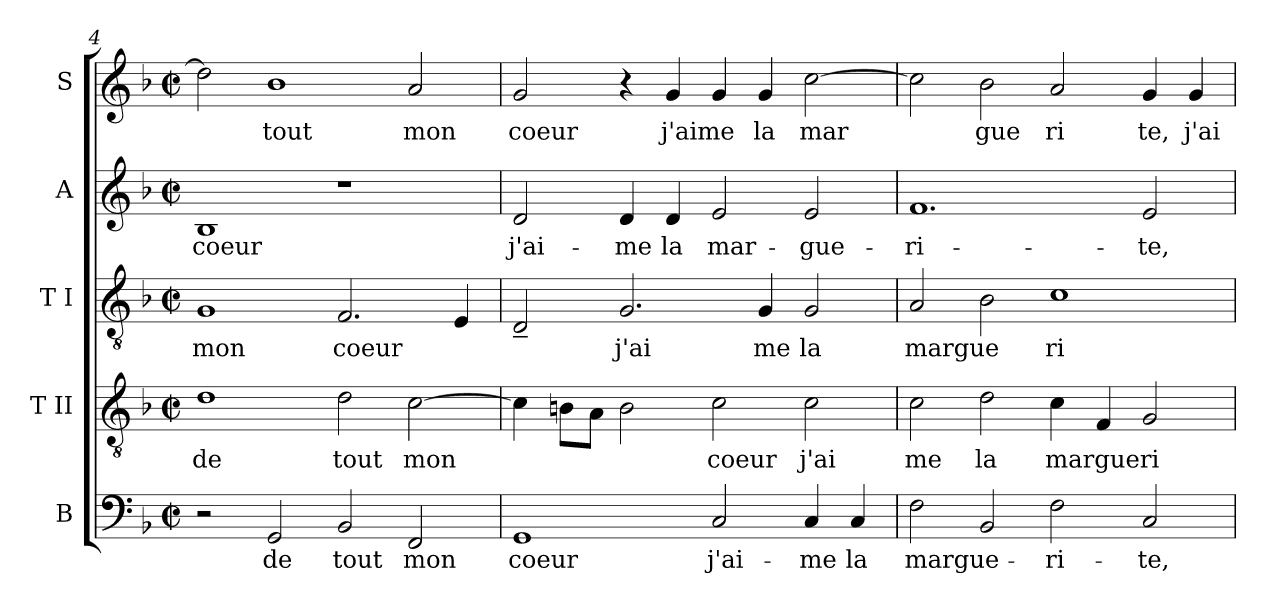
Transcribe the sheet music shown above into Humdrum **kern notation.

**kern	**text	**kern	**text	**kern	**text	**kern	**text	**kern	**text
*part5	*part5	*part4	*part4	*part3	*part3	*part2	*part2	*part1	*part1
*staff5	*staff5	*staff4	*staff4	*staff3	*staff3	*staff2	*staff2	*staff1	*staff1
*I"B	*	*I"T II	*	*I"T I	*	*I"A	*	*I"S	*
*clefF4	*	*clefGv2	*	*clefGv2	*	*clefG2	*	*clefG2	*
*k[b-]	*	*k[b-]	*	*k[b-]	*	*k[b-]	*	*k[b-]	*
*F:	*	*F:	*	*F:	*	*F:	*	*F:	*
*M2/2	*	*M2/2	*	*M2/2	*	*M2/2	*	*M2/2	*
*met(c|)	*	*met(c|)	*	*met(c|)	*	*met(c|)	*	*met(c|)	*
=4	=4	=4	=4	=4	=4	=4	=4	=4	=4
!	!	!	!LO:LY:b:cj	!	!LO:LY:b:cj	!	!LO:LY:b:cj	!	!
2r	.	1d	de	1G	mon	1B-	coeur	2dd\]	.
!	!LO:LY:b:cj	!	!	!	!	!	!	!	!LO:LY:b:cj
2GG/	de	.	.	.	.	.	.	1b-	tout
!	!LO:LY:b:cj	!	!LO:LY:b:cj	!	!LO:LY:b	!	!	!	!
2BB-/	tout	2d\	tout	2.F/	coeur	1r	.	.	.
!	!LO:LY:b:cj	!	!LO:LY:b	!	!	!	!	!	!LO:LY:b:cj
2FF/	mon	[<2c\	mon	.	.	.	.	2a/	mon
.	.	.	.	4E/	.	.	.	.	.
!!LO:LB:g=z
=5	=5	=5	=5	=5	=5	=5	=5	=5	=5
!	!LO:LY:b:cj	!	!	!	!	!	!LO:LY:b:cj	!	!LO:LY:b:cj
1GG	coeur	4c\]	.	2D~</	.	2d/	j'ai-	2g/	coeur
.	.	8B\L	.	.	.	.	.	.	.
.	.	8A\J	.	.	.	.	.	.	.
!	!	!	!	!	!LO:LY:b:cj	!	!LO:LY:b:cj	!	!
.	.	2B\	.	2.G/	j'ai	4d/	-me	4r	.
!	!	!	!	!	!	!	!LO:LY:b:cj	!	!LO:LY:b
.	.	.	.	.	.	4d/	la	4g/	j'aime
!	!LO:LY:b:cj	!	!LO:LY:b:cj	!	!	!	!LO:LY:b:cj	!	!
2C/	j'ai-	2c\	coeur	.	.	2e/	mar-	4g/	.
!	!	!	!	!	!LO:LY:b:cj	!	!	!	!LO:LY:b:cj
.	.	.	.	4G/	me	.	.	4g/	la
!	!LO:LY:b:cj	!	!LO:LY:b:cj	!	!LO:LY:b:cj	!	!LO:LY:b:cj	!	!LO:LY:b
4C/	-me	2c\	j'ai	2G/	la	2e/	-gue-	[>2cc\	mar
!	!LO:LY:b:cj	!	!	!	!	!	!	!	!
4C/	la	.	.	.	.	.	.	.	.
=6	=6	=6	=6	=6	=6	=6	=6	=6	=6
!	!LO:LY:b:cj	!	!LO:LY:b:cj	!	!LO:LY:b:cj	!	!LO:LY:b:cj	!	!
2F\	margue-	2c\	me	2A/	margue	1.f	-ri-	2cc\]	.
!	!	!	!LO:LY:b:cj	!	!	!	!	!	!LO:LY:b:cj
2BB-/	.	2d\	la	2B-\	.	.	.	2b-\	gue
!	!LO:LY:b:cj	!	!LO:LY:b	!	!LO:LY:b:cj	!	!	!	!LO:LY:b:cj
2F\	-ri-	4c\	margueri	1c	ri	.	.	2a/	ri
.	.	4F/	.	.	.	.	.	.	.
!	!LO:LY:b:cj	!	!	!	!	!	!LO:LY:b:cj	!	!LO:LY:b:cj
2C/	-te,	2G/	.	.	.	2e/	-te,	4g/	te,
!	!	!	!	!	!	!	!	!	!LO:LY:b:cj
.	.	.	.	.	.	.	.	4g/	j'ai
=	=	=	=	=	=	=	=	=	=
*-	*-	*-	*-	*-	*-	*-	*-	*-	*-
